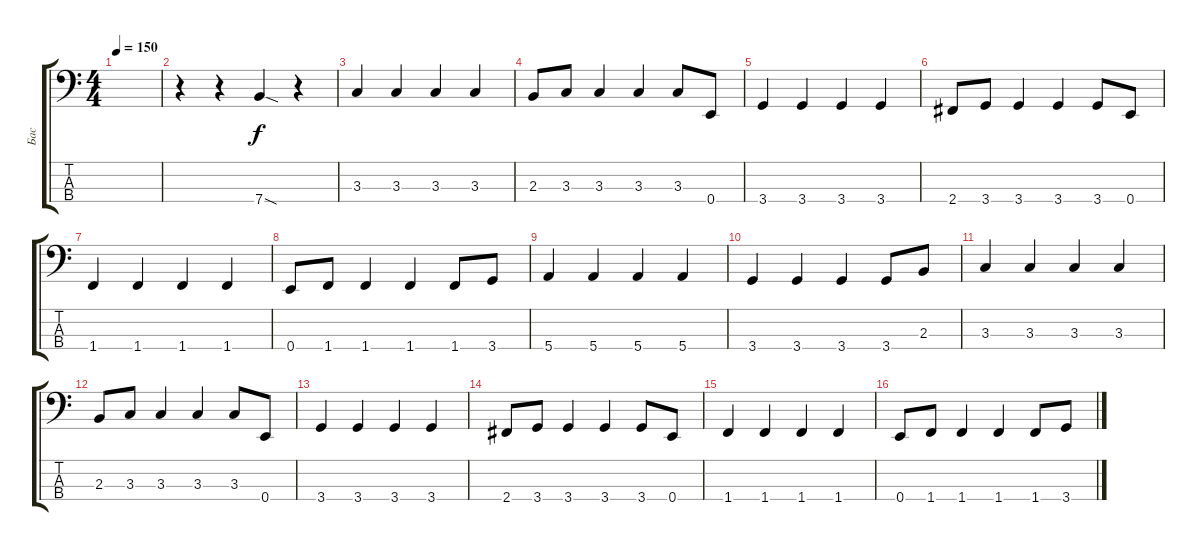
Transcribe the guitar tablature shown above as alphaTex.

\track ("Бас" "Бас") {instrument electricbassfinger}
\staff {score tabs}
\tuning (G2 D2 A1 E1) {hide}
\ts (4 4)
\tempo 150
\clef f4
\ks c
|
r.4 r.4 7.4{sod}.4 r.4 |
3.3.4 3.3.4 3.3.4 3.3.4 |
2.3.8 3.3.8 3.3.4 3.3.4 3.3.8 0.4.8 |
3.4.4 3.4.4 3.4.4 3.4.4 |
2.4.8 3.4.8 3.4.4 3.4.4 3.4.8 0.4.8 |
1.4.4 1.4.4 1.4.4 1.4.4 |
0.4.8 1.4.8 1.4.4 1.4.4 1.4.8 3.4.8 |
5.4.4 5.4.4 5.4.4 5.4.4 |
3.4.4 3.4.4 3.4.4 3.4.8 2.3.8 |
3.3.4 3.3.4 3.3.4 3.3.4 |
2.3.8 3.3.8 3.3.4 3.3.4 3.3.8 0.4.8 |
3.4.4 3.4.4 3.4.4 3.4.4 |
2.4.8 3.4.8 3.4.4 3.4.4 3.4.8 0.4.8 |
1.4.4 1.4.4 1.4.4 1.4.4 |
0.4.8 1.4.8 1.4.4 1.4.4 1.4.8 3.4.8
